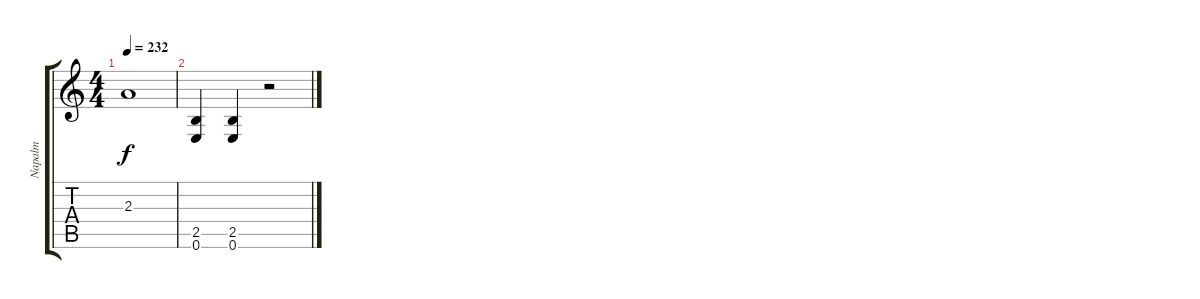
\track ("Napalm" "Napalm") {instrument distortionguitar}
\staff {score tabs}
\tuning (E4 B3 G3 D3 A2 E2) {hide}
\ts (4 4)
\tempo 232
\clef g2
\ks c
2.3.1{dy f} |
(2.5 0.6).4 (2.5 0.6).4 r.2
